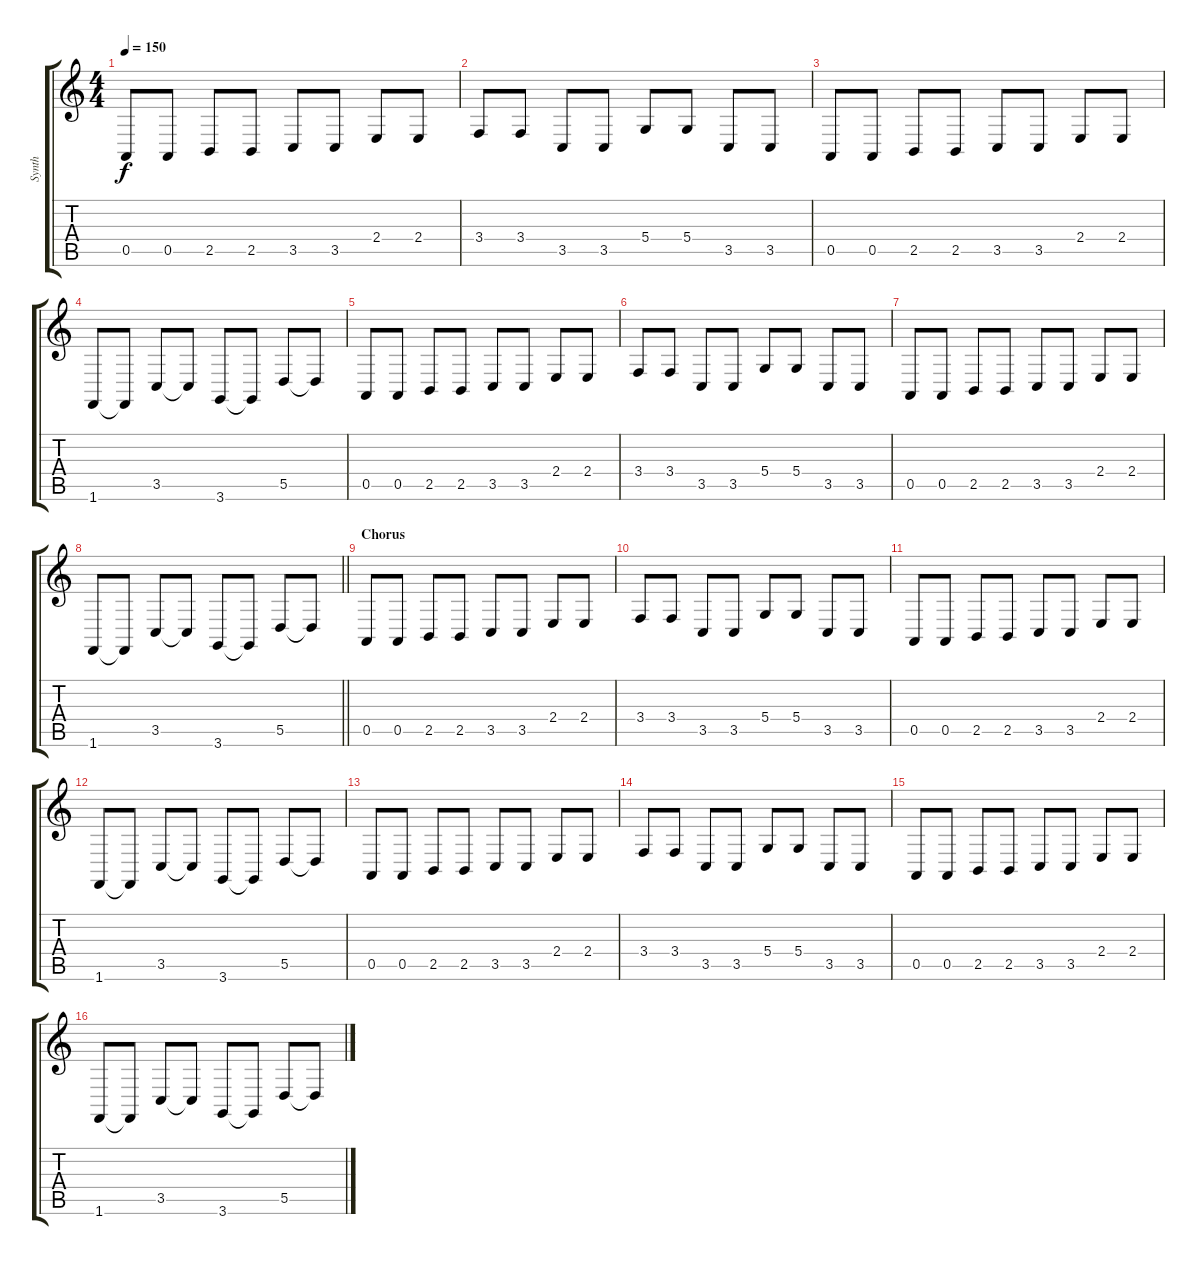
\track ("Synth" "Synth") {instrument lead1square}
\staff {score tabs}
\tuning (E4 B3 G3 D3 A2 E2) {hide}
\ts (4 4)
\tempo 150
\clef g2
\ks c
0.5.8{dy f} 0.5.8 2.5.8 2.5.8 3.5.8 3.5.8 2.4.8 2.4.8 |
3.4.8 3.4.8 3.5.8 3.5.8 5.4.8 5.4.8 3.5.8 3.5.8 |
0.5.8 0.5.8 2.5.8 2.5.8 3.5.8 3.5.8 2.4.8 2.4.8 |
1.6.8 1.6{t}.8 3.5.8 3.5{t}.8 3.6.8 3.6{t}.8 5.5.8 5.5{t}.8 |
0.5.8 0.5.8 2.5.8 2.5.8 3.5.8 3.5.8 2.4.8 2.4.8 |
3.4.8 3.4.8 3.5.8 3.5.8 5.4.8 5.4.8 3.5.8 3.5.8 |
0.5.8 0.5.8 2.5.8 2.5.8 3.5.8 3.5.8 2.4.8 2.4.8 |
\barLineRight lightlight
1.6.8 1.6{t}.8 3.5.8 3.5{t}.8 3.6.8 3.6{t}.8 5.5.8 5.5{t}.8 |
\section ("" "Chorus")
0.5.8 0.5.8 2.5.8 2.5.8 3.5.8 3.5.8 2.4.8 2.4.8 |
3.4.8 3.4.8 3.5.8 3.5.8 5.4.8 5.4.8 3.5.8 3.5.8 |
0.5.8 0.5.8 2.5.8 2.5.8 3.5.8 3.5.8 2.4.8 2.4.8 |
1.6.8 1.6{t}.8 3.5.8 3.5{t}.8 3.6.8 3.6{t}.8 5.5.8 5.5{t}.8 |
0.5.8 0.5.8 2.5.8 2.5.8 3.5.8 3.5.8 2.4.8 2.4.8 |
3.4.8 3.4.8 3.5.8 3.5.8 5.4.8 5.4.8 3.5.8 3.5.8 |
0.5.8 0.5.8 2.5.8 2.5.8 3.5.8 3.5.8 2.4.8 2.4.8 |
1.6.8 1.6{t}.8 3.5.8 3.5{t}.8 3.6.8 3.6{t}.8 5.5.8 5.5{t}.8
